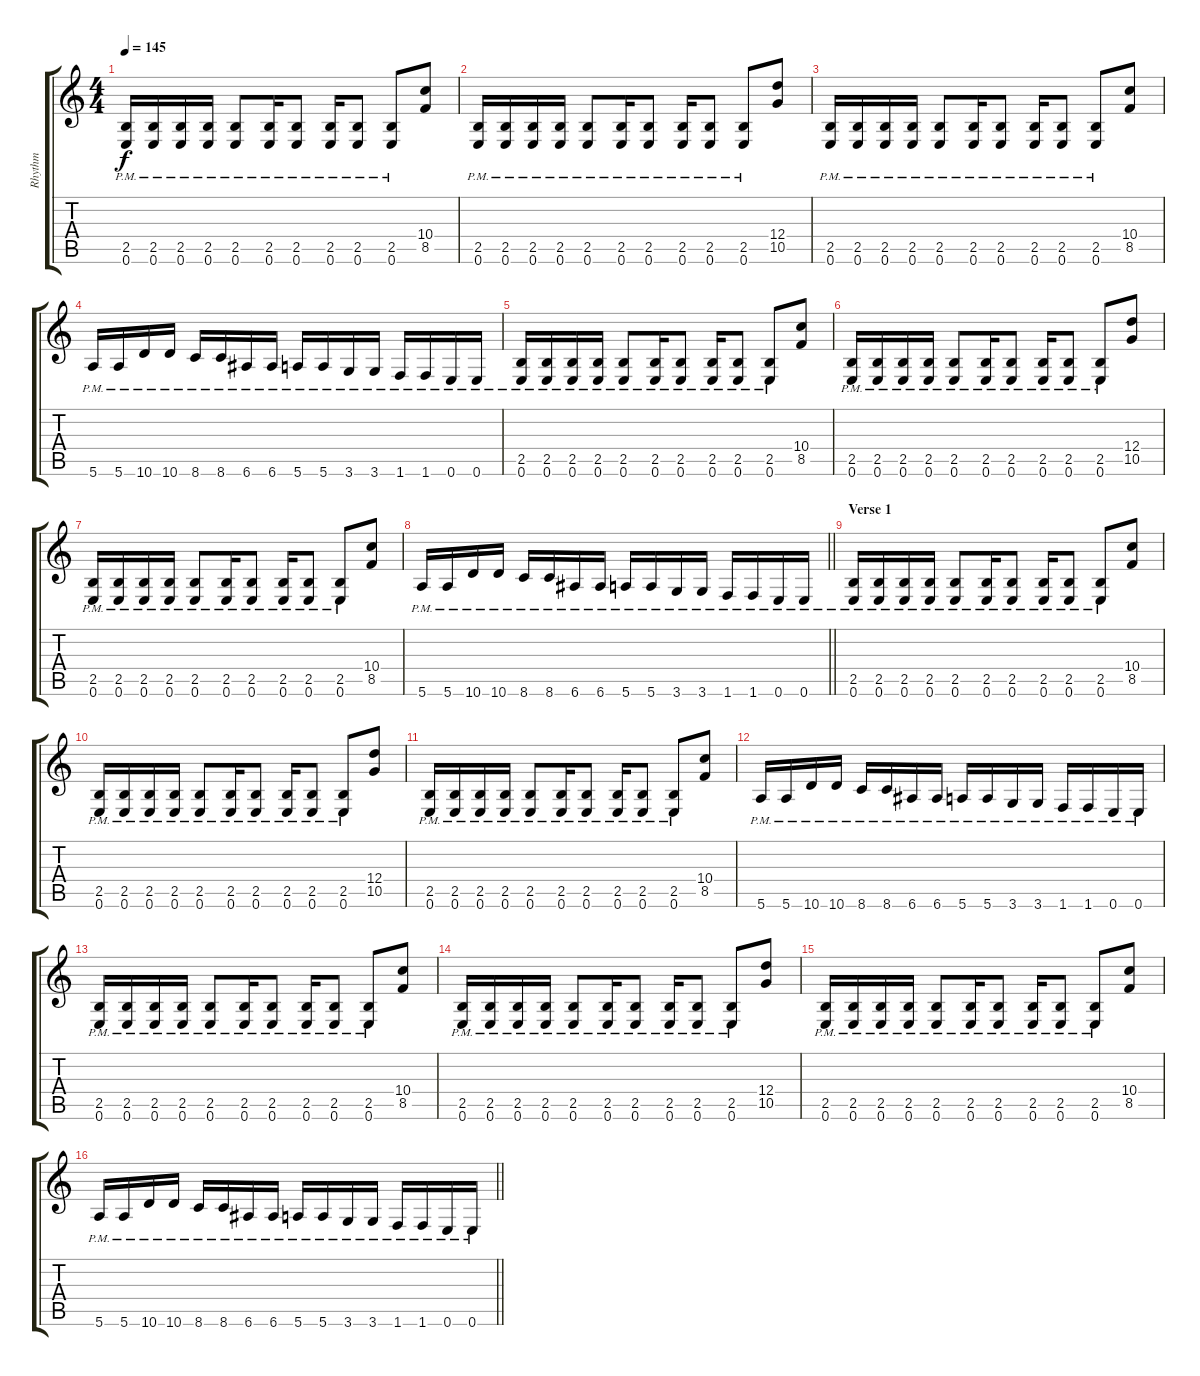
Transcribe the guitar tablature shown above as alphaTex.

\track ("Rhythm" "Rhythm") {instrument distortionguitar}
\staff {score tabs}
\tuning (E4 B3 G3 D3 A2 E2) {hide}
\ts (4 4)
\tempo 145
\clef g2
\ks c
(2.5{pm} 0.6{pm}).16{dy f} (2.5{pm} 0.6{pm}).16 (2.5{pm} 0.6{pm}).16 (2.5{pm} 0.6{pm}).16 (2.5{pm} 0.6{pm}).8 (2.5{pm} 0.6{pm}).16 (2.5{pm} 0.6{pm}).8 (2.5{pm} 0.6{pm}).16 (2.5{pm} 0.6{pm}).8 (2.5{pm} 0.6{pm}).8 (10.4 8.5).8 |
(2.5{pm} 0.6{pm}).16 (2.5{pm} 0.6{pm}).16 (2.5{pm} 0.6{pm}).16 (2.5{pm} 0.6{pm}).16 (2.5{pm} 0.6{pm}).8 (2.5{pm} 0.6{pm}).16 (2.5{pm} 0.6{pm}).8 (2.5{pm} 0.6{pm}).16 (2.5{pm} 0.6{pm}).8 (2.5{pm} 0.6{pm}).8 (12.4 10.5).8 |
(2.5{pm} 0.6{pm}).16 (2.5{pm} 0.6{pm}).16 (2.5{pm} 0.6{pm}).16 (2.5{pm} 0.6{pm}).16 (2.5{pm} 0.6{pm}).8 (2.5{pm} 0.6{pm}).16 (2.5{pm} 0.6{pm}).8 (2.5{pm} 0.6{pm}).16 (2.5{pm} 0.6{pm}).8 (2.5{pm} 0.6{pm}).8 (10.4 8.5).8 |
5.6{pm}.16 5.6{pm}.16 10.6{pm}.16 10.6{pm}.16 8.6{pm}.16 8.6{pm}.16 6.6{pm}.16 6.6{pm}.16 5.6{pm}.16 5.6{pm}.16 3.6{pm}.16 3.6{pm}.16 1.6{pm}.16 1.6{pm}.16 0.6{pm}.16 0.6{pm}.16 |
(2.5{pm} 0.6{pm}).16 (2.5{pm} 0.6{pm}).16 (2.5{pm} 0.6{pm}).16 (2.5{pm} 0.6{pm}).16 (2.5{pm} 0.6{pm}).8 (2.5{pm} 0.6{pm}).16 (2.5{pm} 0.6{pm}).8 (2.5{pm} 0.6{pm}).16 (2.5{pm} 0.6{pm}).8 (2.5{pm} 0.6{pm}).8 (10.4 8.5).8 |
(2.5{pm} 0.6{pm}).16 (2.5{pm} 0.6{pm}).16 (2.5{pm} 0.6{pm}).16 (2.5{pm} 0.6{pm}).16 (2.5{pm} 0.6{pm}).8 (2.5{pm} 0.6{pm}).16 (2.5{pm} 0.6{pm}).8 (2.5{pm} 0.6{pm}).16 (2.5{pm} 0.6{pm}).8 (2.5{pm} 0.6{pm}).8 (12.4 10.5).8 |
(2.5{pm} 0.6{pm}).16 (2.5{pm} 0.6{pm}).16 (2.5{pm} 0.6{pm}).16 (2.5{pm} 0.6{pm}).16 (2.5{pm} 0.6{pm}).8 (2.5{pm} 0.6{pm}).16 (2.5{pm} 0.6{pm}).8 (2.5{pm} 0.6{pm}).16 (2.5{pm} 0.6{pm}).8 (2.5{pm} 0.6{pm}).8 (10.4 8.5).8 |
\barLineRight lightlight
5.6{pm}.16 5.6{pm}.16 10.6{pm}.16 10.6{pm}.16 8.6{pm}.16 8.6{pm}.16 6.6{pm}.16 6.6{pm}.16 5.6{pm}.16 5.6{pm}.16 3.6{pm}.16 3.6{pm}.16 1.6{pm}.16 1.6{pm}.16 0.6{pm}.16 0.6{pm}.16 |
\section ("" "Verse 1")
(2.5{pm} 0.6{pm}).16 (2.5{pm} 0.6{pm}).16 (2.5{pm} 0.6{pm}).16 (2.5{pm} 0.6{pm}).16 (2.5{pm} 0.6{pm}).8 (2.5{pm} 0.6{pm}).16 (2.5{pm} 0.6{pm}).8 (2.5{pm} 0.6{pm}).16 (2.5{pm} 0.6{pm}).8 (2.5{pm} 0.6{pm}).8 (10.4 8.5).8 |
(2.5{pm} 0.6{pm}).16 (2.5{pm} 0.6{pm}).16 (2.5{pm} 0.6{pm}).16 (2.5{pm} 0.6{pm}).16 (2.5{pm} 0.6{pm}).8 (2.5{pm} 0.6{pm}).16 (2.5{pm} 0.6{pm}).8 (2.5{pm} 0.6{pm}).16 (2.5{pm} 0.6{pm}).8 (2.5{pm} 0.6{pm}).8 (12.4 10.5).8 |
(2.5{pm} 0.6{pm}).16 (2.5{pm} 0.6{pm}).16 (2.5{pm} 0.6{pm}).16 (2.5{pm} 0.6{pm}).16 (2.5{pm} 0.6{pm}).8 (2.5{pm} 0.6{pm}).16 (2.5{pm} 0.6{pm}).8 (2.5{pm} 0.6{pm}).16 (2.5{pm} 0.6{pm}).8 (2.5{pm} 0.6{pm}).8 (10.4 8.5).8 |
5.6{pm}.16 5.6{pm}.16 10.6{pm}.16 10.6{pm}.16 8.6{pm}.16 8.6{pm}.16 6.6{pm}.16 6.6{pm}.16 5.6{pm}.16 5.6{pm}.16 3.6{pm}.16 3.6{pm}.16 1.6{pm}.16 1.6{pm}.16 0.6{pm}.16 0.6{pm}.16 |
(2.5{pm} 0.6{pm}).16 (2.5{pm} 0.6{pm}).16 (2.5{pm} 0.6{pm}).16 (2.5{pm} 0.6{pm}).16 (2.5{pm} 0.6{pm}).8 (2.5{pm} 0.6{pm}).16 (2.5{pm} 0.6{pm}).8 (2.5{pm} 0.6{pm}).16 (2.5{pm} 0.6{pm}).8 (2.5{pm} 0.6{pm}).8 (10.4 8.5).8 |
(2.5{pm} 0.6{pm}).16 (2.5{pm} 0.6{pm}).16 (2.5{pm} 0.6{pm}).16 (2.5{pm} 0.6{pm}).16 (2.5{pm} 0.6{pm}).8 (2.5{pm} 0.6{pm}).16 (2.5{pm} 0.6{pm}).8 (2.5{pm} 0.6{pm}).16 (2.5{pm} 0.6{pm}).8 (2.5{pm} 0.6{pm}).8 (12.4 10.5).8 |
(2.5{pm} 0.6{pm}).16 (2.5{pm} 0.6{pm}).16 (2.5{pm} 0.6{pm}).16 (2.5{pm} 0.6{pm}).16 (2.5{pm} 0.6{pm}).8 (2.5{pm} 0.6{pm}).16 (2.5{pm} 0.6{pm}).8 (2.5{pm} 0.6{pm}).16 (2.5{pm} 0.6{pm}).8 (2.5{pm} 0.6{pm}).8 (10.4 8.5).8 |
\barLineRight lightlight
5.6{pm}.16 5.6{pm}.16 10.6{pm}.16 10.6{pm}.16 8.6{pm}.16 8.6{pm}.16 6.6{pm}.16 6.6{pm}.16 5.6{pm}.16 5.6{pm}.16 3.6{pm}.16 3.6{pm}.16 1.6{pm}.16 1.6{pm}.16 0.6{pm}.16 0.6{pm}.16
